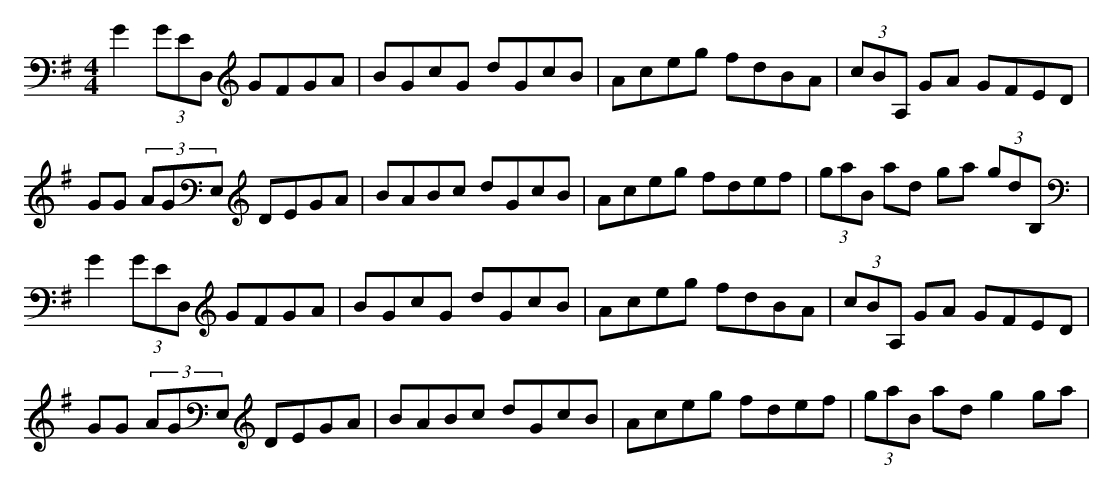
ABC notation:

X:1
M:4/4
K:G
G2'(3GED,' GFGA|BGcG dGcB|Aceg fdBA|(3cBA,' GA GFED|
GG (3AGE,' DEGA|BABc dGcB|Aceg fdef|(3gab,' ad ga '(3gdB,'|
G2'(3GED,' GFGA|BGcG dGcB|Aceg fdBA|(3cBA,' GA GFED|
GG (3AGE,' DEGA|BABc dGcB|Aceg fdef|(3gab,' ad g2 ga|
